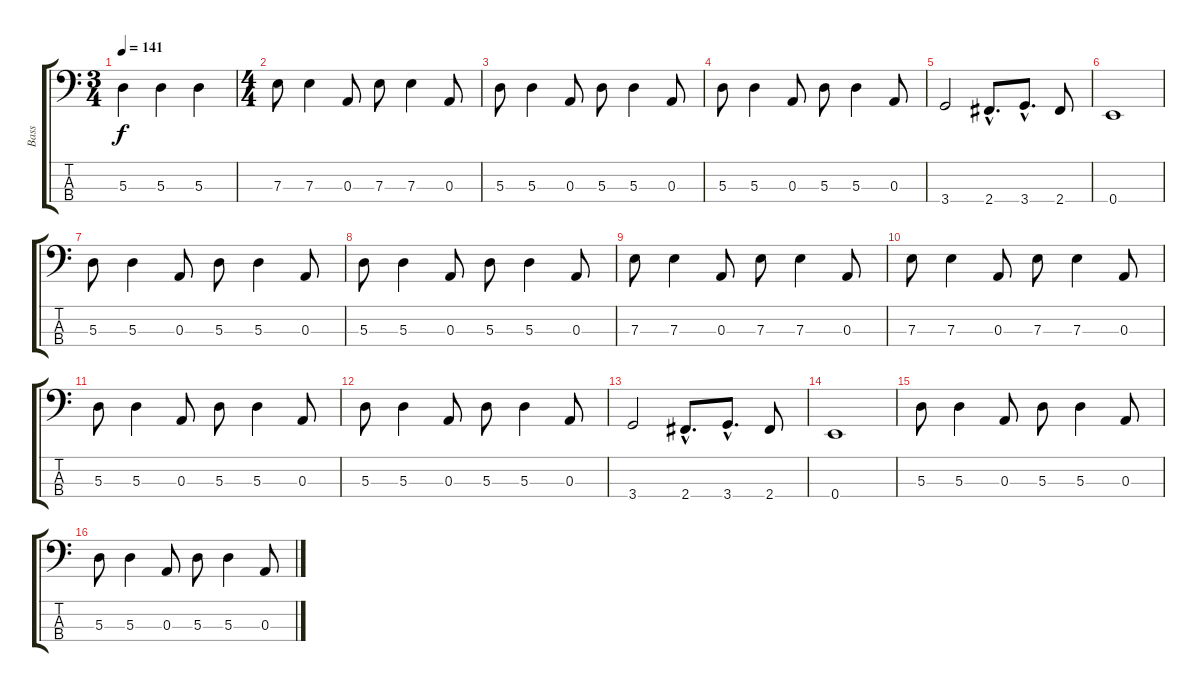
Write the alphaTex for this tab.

\track ("Bass" "Bass") {instrument electricbassfinger}
\staff {score tabs}
\tuning (G2 D2 A1 E1) {hide}
\ts (3 4)
\tempo 141
\clef f4
\ks c
5.3.4{dy f} 5.3.4 5.3.4 |
\ts (4 4)
7.3.8 7.3.4 0.3.8 7.3.8 7.3.4 0.3.8 |
5.3.8 5.3.4 0.3.8 5.3.8 5.3.4 0.3.8 |
5.3.8 5.3.4 0.3.8 5.3.8 5.3.4 0.3.8 |
3.4.2 2.4{hac}.8{d} 3.4{hac}.8{d} 2.4.8 |
0.4.1 |
5.3.8 5.3.4 0.3.8 5.3.8 5.3.4 0.3.8 |
5.3.8 5.3.4 0.3.8 5.3.8 5.3.4 0.3.8 |
7.3.8 7.3.4 0.3.8 7.3.8 7.3.4 0.3.8 |
7.3.8 7.3.4 0.3.8 7.3.8 7.3.4 0.3.8 |
5.3.8 5.3.4 0.3.8 5.3.8 5.3.4 0.3.8 |
5.3.8 5.3.4 0.3.8 5.3.8 5.3.4 0.3.8 |
3.4.2 2.4{hac}.8{d} 3.4{hac}.8{d} 2.4.8 |
0.4.1 |
5.3.8 5.3.4 0.3.8 5.3.8 5.3.4 0.3.8 |
5.3.8 5.3.4 0.3.8 5.3.8 5.3.4 0.3.8
